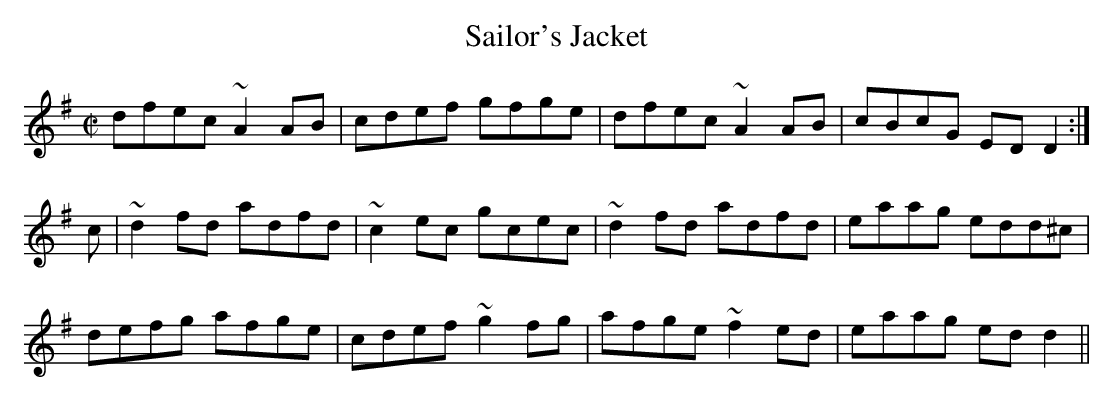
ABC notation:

X:1
T:Sailor's Jacket
E:9
M:C|
K:DMix
dfec ~A2AB|cdef gfge|dfec~A2AB|cBcG ED D2:|
c|~d2fd adfd|~c2 ec gcec|~d2 fd adfd|eaag edd^c|
defg afge|cdef ~g2fg|afge ~f2ed|eaag ed d2||**
